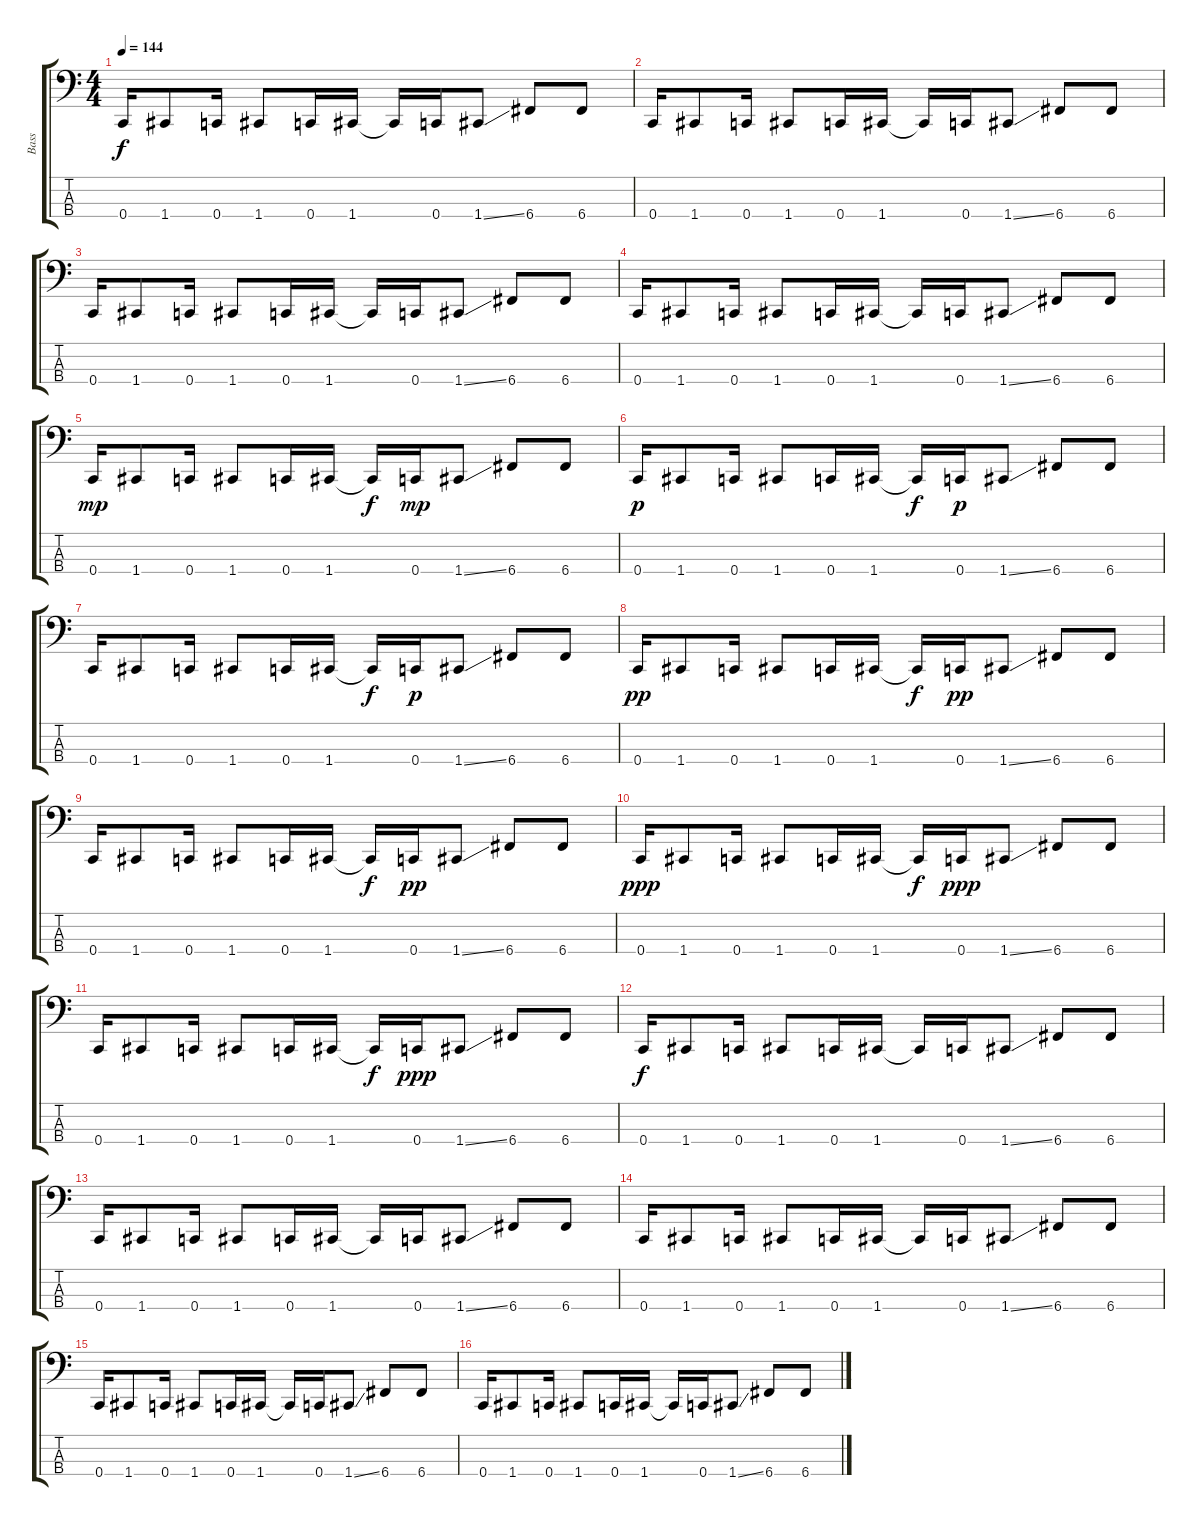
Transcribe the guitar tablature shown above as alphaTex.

\track ("Bass" "Bass") {instrument electricbasspick}
\staff {score tabs}
\tuning (F2 C2 G1 C1) {hide}
\ts (4 4)
\tempo 144
\clef f4
\ks c
0.4.16{dy f} 1.4.8 0.4.16 1.4.8 0.4.16 1.4.16 1.4{t}.16 0.4.16 1.4{ss}.8 6.4.8 6.4.8 |
0.4.16 1.4.8 0.4.16 1.4.8 0.4.16 1.4.16 1.4{t}.16 0.4.16 1.4{ss}.8 6.4.8 6.4.8 |
0.4.16 1.4.8 0.4.16 1.4.8 0.4.16 1.4.16 1.4{t}.16 0.4.16 1.4{ss}.8 6.4.8 6.4.8 |
0.4.16 1.4.8 0.4.16 1.4.8 0.4.16 1.4.16 1.4{t}.16 0.4.16 1.4{ss}.8 6.4.8 6.4.8 |
0.4.16{dy mp} 1.4.8 0.4.16 1.4.8 0.4.16 1.4.16 1.4{t}.16{dy f} 0.4.16{dy mp} 1.4{ss}.8 6.4.8 6.4.8 |
0.4.16{dy p} 1.4.8 0.4.16 1.4.8 0.4.16 1.4.16 1.4{t}.16{dy f} 0.4.16{dy p} 1.4{ss}.8 6.4.8 6.4.8 |
0.4.16 1.4.8 0.4.16 1.4.8 0.4.16 1.4.16 1.4{t}.16{dy f} 0.4.16{dy p} 1.4{ss}.8 6.4.8 6.4.8 |
0.4.16{dy pp} 1.4.8 0.4.16 1.4.8 0.4.16 1.4.16 1.4{t}.16{dy f} 0.4.16{dy pp} 1.4{ss}.8 6.4.8 6.4.8 |
0.4.16 1.4.8 0.4.16 1.4.8 0.4.16 1.4.16 1.4{t}.16{dy f} 0.4.16{dy pp} 1.4{ss}.8 6.4.8 6.4.8 |
0.4.16{dy ppp} 1.4.8 0.4.16 1.4.8 0.4.16 1.4.16 1.4{t}.16{dy f} 0.4.16{dy ppp} 1.4{ss}.8 6.4.8 6.4.8 |
0.4.16 1.4.8 0.4.16 1.4.8 0.4.16 1.4.16 1.4{t}.16{dy f} 0.4.16{dy ppp} 1.4{ss}.8 6.4.8 6.4.8 |
0.4.16{dy f} 1.4.8 0.4.16 1.4.8 0.4.16 1.4.16 1.4{t}.16 0.4.16 1.4{ss}.8 6.4.8 6.4.8 |
0.4.16 1.4.8 0.4.16 1.4.8 0.4.16 1.4.16 1.4{t}.16 0.4.16 1.4{ss}.8 6.4.8 6.4.8 |
0.4.16 1.4.8 0.4.16 1.4.8 0.4.16 1.4.16 1.4{t}.16 0.4.16 1.4{ss}.8 6.4.8 6.4.8 |
0.4.16 1.4.8 0.4.16 1.4.8 0.4.16 1.4.16 1.4{t}.16 0.4.16 1.4{ss}.8 6.4.8 6.4.8 |
0.4.16 1.4.8 0.4.16 1.4.8 0.4.16 1.4.16 1.4{t}.16 0.4.16 1.4{ss}.8 6.4.8 6.4.8
